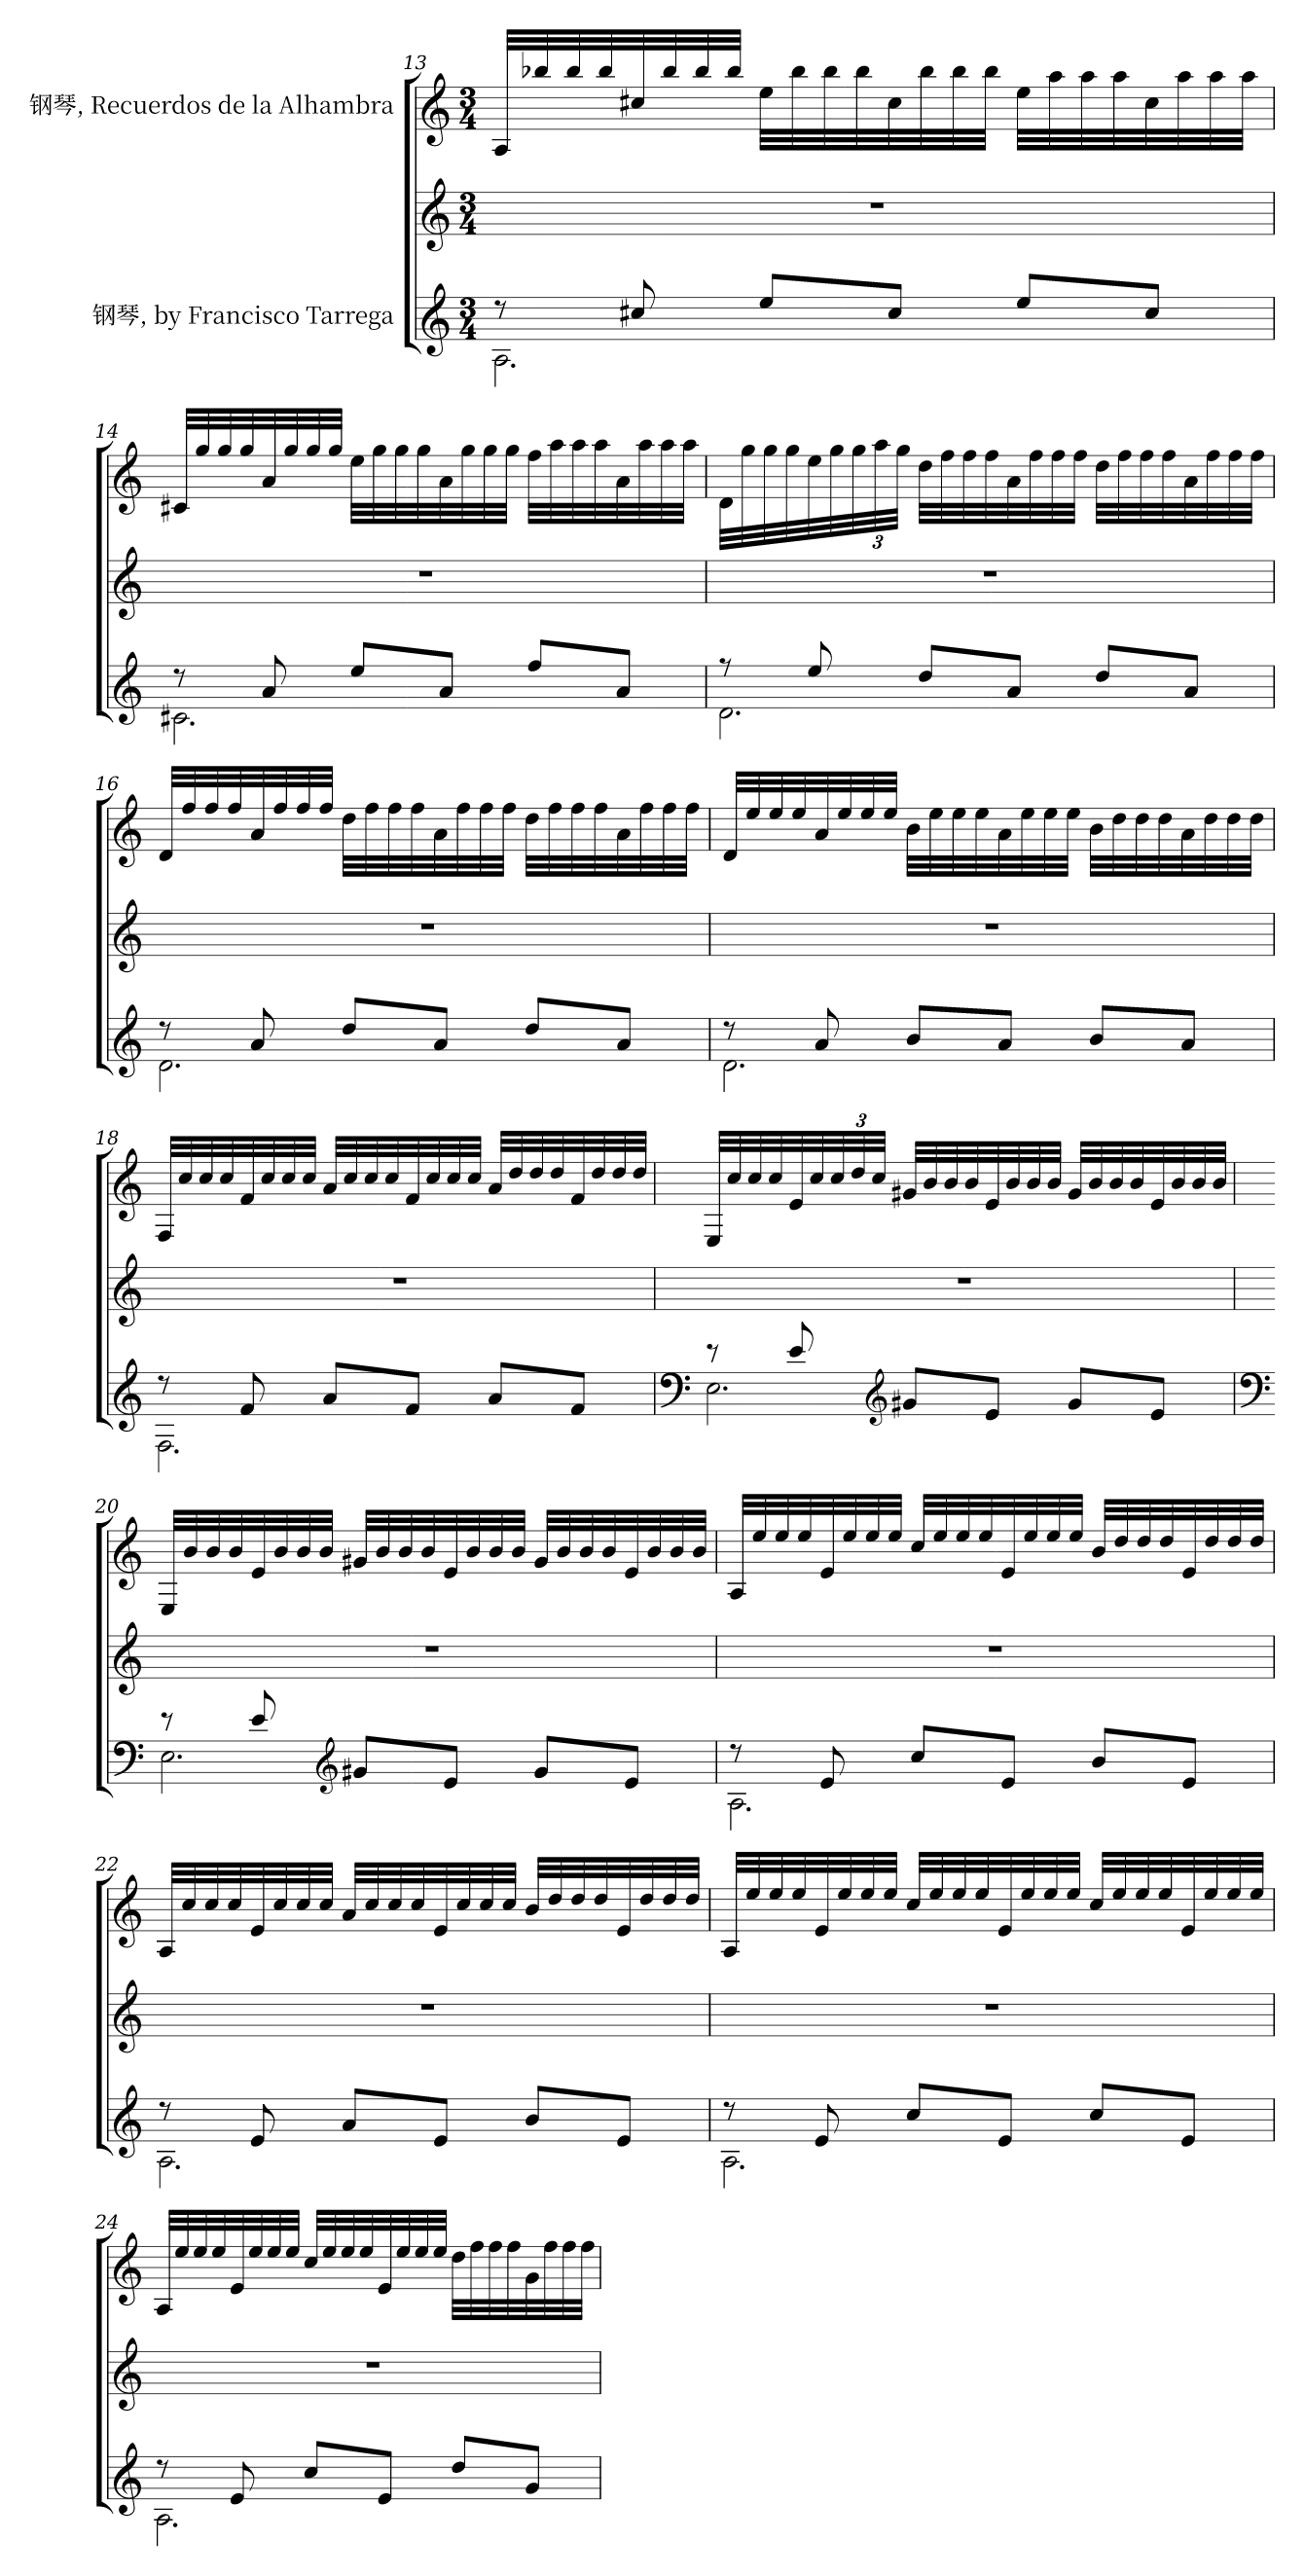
**kern	**kern	**kern
*part2	*part2	*part1
*staff3	*staff2	*staff1
*I"钢琴, by Francisco Tarrega	*	*I"钢琴, Recuerdos de la Alhambra
!!LO:PB:g=z
*clefG2	*clefG2	*clefG2
*k[]	*k[]	*k[]
*M3/4	*M3/4	*M3/4
=13	=13	=13
*^	*	*
8r	2.A\	2.r	32A/LLL
.	.	.	32bb-X/
.	.	.	32bb-/
.	.	.	32bb-/
8cc#X/	.	.	32cc#X/
.	.	.	32bb-/
.	.	.	32bb-/
.	.	.	32bb-/JJJ
8ee/L	.	.	32ee\LLL
.	.	.	32bb-\
.	.	.	32bb-\
.	.	.	32bb-\
8cc#/J	.	.	32cc#\
.	.	.	32bb-\
.	.	.	32bb-\
.	.	.	32bb-\JJJ
8ee/L	.	.	32ee\LLL
.	.	.	32aa\
.	.	.	32aa\
.	.	.	32aa\
8cc#/J	.	.	32cc#\
.	.	.	32aa\
.	.	.	32aa\
.	.	.	32aa\JJJ
!!LO:LB:g=z
=14	=14	=14	=14
8r	2.c#X\	2.r	32c#X/LLL
.	.	.	32gg/
.	.	.	32gg/
.	.	.	32gg/
8a/	.	.	32a/
.	.	.	32gg/
.	.	.	32gg/
.	.	.	32gg/JJJ
8ee/L	.	.	32ee\LLL
.	.	.	32gg\
.	.	.	32gg\
.	.	.	32gg\
8a/J	.	.	32a\
.	.	.	32gg\
.	.	.	32gg\
.	.	.	32gg\JJJ
8ff/L	.	.	32ff\LLL
.	.	.	32aa\
.	.	.	32aa\
.	.	.	32aa\
8a/J	.	.	32a\
.	.	.	32aa\
.	.	.	32aa\
.	.	.	32aa\JJJ
!!LO:LB:g=z
=15	=15	=15	=15
8r	2.d\	2.r	32d\LLL
.	.	.	32gg\
.	.	.	32gg\
.	.	.	32gg\
8ee/	.	.	32ee\
.	.	.	32gg\
*	*	*	*Xbrackettup
.	.	.	48gg\
.	.	.	48aa\
.	.	.	48gg\JJJ
8dd/L	.	.	32dd\LLL
.	.	.	32ff\
.	.	.	32ff\
.	.	.	32ff\
8a/J	.	.	32a\
.	.	.	32ff\
.	.	.	32ff\
.	.	.	32ff\JJJ
8dd/L	.	.	32dd\LLL
.	.	.	32ff\
.	.	.	32ff\
.	.	.	32ff\
8a/J	.	.	32a\
.	.	.	32ff\
.	.	.	32ff\
.	.	.	32ff\JJJ
!!LO:LB:g=z
=16	=16	=16	=16
8r	2.d\	2.r	32d/LLL
.	.	.	32ff/
.	.	.	32ff/
.	.	.	32ff/
8a/	.	.	32a/
.	.	.	32ff/
.	.	.	32ff/
.	.	.	32ff/JJJ
8dd/L	.	.	32dd\LLL
.	.	.	32ff\
.	.	.	32ff\
.	.	.	32ff\
8a/J	.	.	32a\
.	.	.	32ff\
.	.	.	32ff\
.	.	.	32ff\JJJ
8dd/L	.	.	32dd\LLL
.	.	.	32ff\
.	.	.	32ff\
.	.	.	32ff\
8a/J	.	.	32a\
.	.	.	32ff\
.	.	.	32ff\
.	.	.	32ff\JJJ
!!LO:PB:g=z
=17	=17	=17	=17
8r	2.d\	2.r	32d/LLL
.	.	.	32ee/
.	.	.	32ee/
.	.	.	32ee/
8a/	.	.	32a/
.	.	.	32ee/
.	.	.	32ee/
.	.	.	32ee/JJJ
8b/L	.	.	32b\LLL
.	.	.	32ee\
.	.	.	32ee\
.	.	.	32ee\
8a/J	.	.	32a\
.	.	.	32ee\
.	.	.	32ee\
.	.	.	32ee\JJJ
8b/L	.	.	32b\LLL
.	.	.	32dd\
.	.	.	32dd\
.	.	.	32dd\
8a/J	.	.	32a\
.	.	.	32dd\
.	.	.	32dd\
.	.	.	32dd\JJJ
!!LO:LB:g=z
=18	=18	=18	=18
8r	2.F\	2.r	32F/LLL
.	.	.	32cc/
.	.	.	32cc/
.	.	.	32cc/
8f/	.	.	32f/
.	.	.	32cc/
.	.	.	32cc/
.	.	.	32cc/JJJ
8a/L	.	.	32a/LLL
.	.	.	32cc/
.	.	.	32cc/
.	.	.	32cc/
8f/J	.	.	32f/
.	.	.	32cc/
.	.	.	32cc/
.	.	.	32cc/JJJ
8a/L	.	.	32a/LLL
.	.	.	32dd/
.	.	.	32dd/
.	.	.	32dd/
8f/J	.	.	32f/
.	.	.	32dd/
.	.	.	32dd/
.	.	.	32dd/JJJ
!!LO:LB:g=z
=19	=19	=19	=19
*clefF4	*	*	*
8r	2.E\	2.r	32E/LLL
.	.	.	32cc/
.	.	.	32cc/
.	.	.	32cc/
8e/	.	.	32e/
.	.	.	32cc/
.	.	.	48cc/
.	.	.	48dd/
.	.	.	48cc/JJJ
*clefG2	*	*	*
8g#X/L	.	.	32g#X/LLL
.	.	.	32b/
.	.	.	32b/
.	.	.	32b/
8e/J	.	.	32e/
.	.	.	32b/
.	.	.	32b/
.	.	.	32b/JJJ
*	*	*	*MM78
8g#/L	.	.	32g#/LLL
.	.	.	32b/
.	.	.	32b/
.	.	.	32b/
8e/J	.	.	32e/
.	.	.	32b/
.	.	.	32b/
.	.	.	32b/JJJ
!!LO:LB:g=z
=20	=20	=20	=20
*clefF4	*	*	*
8r	2.E\	2.r	32E/LLL
.	.	.	32b/
.	.	.	32b/
.	.	.	32b/
8e/	.	.	32e/
.	.	.	32b/
.	.	.	32b/
.	.	.	32b/JJJ
*clefG2	*	*	*
*	*	*	*MM73
8g#X/L	.	.	32g#X/LLL
.	.	.	32b/
.	.	.	32b/
.	.	.	32b/
8e/J	.	.	32e/
.	.	.	32b/
.	.	.	32b/
.	.	.	32b/JJJ
8g#/L	.	.	32g#/LLL
.	.	.	32b/
.	.	.	32b/
.	.	.	32b/
8e/J	.	.	32e/
.	.	.	32b/
.	.	.	32b/
.	.	.	32b/JJJ
!!LO:PB:g=z
=21	=21	=21	=21
*	*	*	*MM68
8r	2.A\	2.r	32A/LLL
.	.	.	32ee/
.	.	.	32ee/
.	.	.	32ee/
8e/	.	.	32e/
.	.	.	32ee/
.	.	.	32ee/
.	.	.	32ee/JJJ
8cc/L	.	.	32cc/LLL
.	.	.	32ee/
.	.	.	32ee/
.	.	.	32ee/
8e/J	.	.	32e/
.	.	.	32ee/
.	.	.	32ee/
.	.	.	32ee/JJJ
8b/L	.	.	32b/LLL
.	.	.	32dd/
.	.	.	32dd/
.	.	.	32dd/
8e/J	.	.	32e/
.	.	.	32dd/
.	.	.	32dd/
.	.	.	32dd/JJJ
!!LO:LB:g=z
=22	=22	=22	=22
8r	2.A\	2.r	32A/LLL
.	.	.	32cc/
.	.	.	32cc/
.	.	.	32cc/
8e/	.	.	32e/
.	.	.	32cc/
.	.	.	32cc/
.	.	.	32cc/JJJ
8a/L	.	.	32a/LLL
.	.	.	32cc/
.	.	.	32cc/
.	.	.	32cc/
8e/J	.	.	32e/
.	.	.	32cc/
.	.	.	32cc/
.	.	.	32cc/JJJ
8b/L	.	.	32b/LLL
.	.	.	32dd/
.	.	.	32dd/
.	.	.	32dd/
8e/J	.	.	32e/
.	.	.	32dd/
.	.	.	32dd/
.	.	.	32dd/JJJ
!!LO:LB:g=z
=23	=23	=23	=23
8r	2.A\	2.r	32A/LLL
.	.	.	32ee/
.	.	.	32ee/
.	.	.	32ee/
8e/	.	.	32e/
.	.	.	32ee/
.	.	.	32ee/
.	.	.	32ee/JJJ
8cc/L	.	.	32cc/LLL
.	.	.	32ee/
.	.	.	32ee/
.	.	.	32ee/
8e/J	.	.	32e/
.	.	.	32ee/
.	.	.	32ee/
.	.	.	32ee/JJJ
8cc/L	.	.	32cc/LLL
.	.	.	32ee/
.	.	.	32ee/
.	.	.	32ee/
8e/J	.	.	32e/
.	.	.	32ee/
.	.	.	32ee/
.	.	.	32ee/JJJ
!!LO:LB:g=z
=24	=24	=24	=24
8r	2.A\	2.r	32A/LLL
.	.	.	32ee/
.	.	.	32ee/
.	.	.	32ee/
8e/	.	.	32e/
.	.	.	32ee/
.	.	.	32ee/
.	.	.	32ee/JJJ
8cc/L	.	.	32cc/LLL
.	.	.	32ee/
.	.	.	32ee/
.	.	.	32ee/
8e/J	.	.	32e/
.	.	.	32ee/
.	.	.	32ee/
.	.	.	32ee/JJJ
8dd/L	.	.	32dd\LLL
.	.	.	32ff\
.	.	.	32ff\
.	.	.	32ff\
8g/J	.	.	32g\
.	.	.	32ff\
.	.	.	32ff\
.	.	.	32ff\JJJ
*v	*v	*	*
=	=	=
*-	*-	*-
